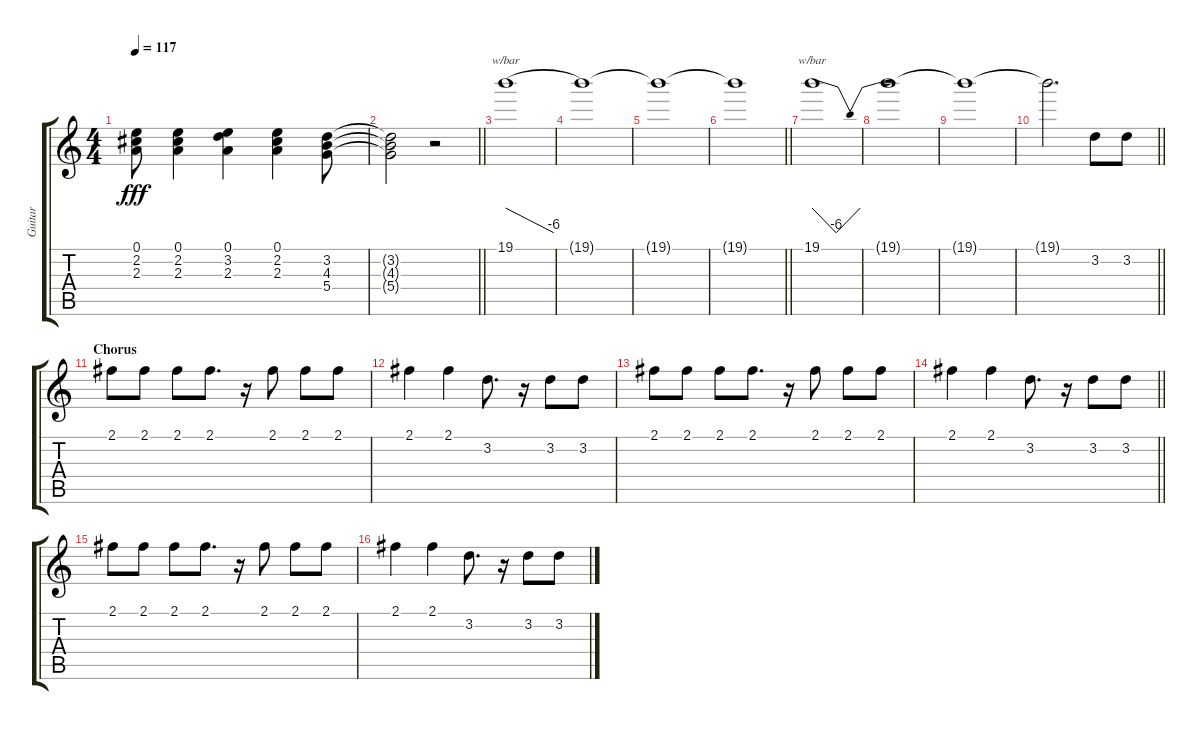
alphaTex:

\track ("Guitar" "Guitar") {instrument overdrivenguitar}
\staff {score tabs}
\tuning (E4 B3 G3 D3 A2 E2) {hide}
\ts (4 4)
\tempo 117
\clef g2
\ks c
(0.1 2.2 2.3).8{dy fff} (0.1 2.2 2.3).4 (0.1 3.2 2.3).4 (0.1 2.2 2.3).4 (3.2 4.3 5.4).8 |
\barLineRight lightlight
(3.2{t} 4.3{t} 5.4{t}).2 r.2 |
19.1.1{tbe (dive default 0 0 60 -24) volume 6 instrument pad2warm} |
19.1{t}.1 |
19.1{t}.1{volume 0} |
\barLineRight lightlight
19.1{t}.1 |
19.1.1{tbe (dip default 0 0 30 -24 60 0) volume 6} |
19.1{t}.1 |
19.1{t}.1{volume 10} |
\barLineRight lightlight
19.1{t}.2{d} 3.2.8{instrument overdrivenguitar} 3.2.8 |
\section ("" "Chorus")
2.1.8 2.1.8 2.1.8 2.1.8{d} r.16 2.1.8 2.1.8 2.1.8 |
2.1.4 2.1.4 3.2.8{d} r.16 3.2.8 3.2.8 |
2.1.8 2.1.8 2.1.8 2.1.8{d} r.16 2.1.8 2.1.8 2.1.8 |
\barLineRight lightlight
2.1.4 2.1.4 3.2.8{d} r.16 3.2.8 3.2.8 |
2.1.8 2.1.8 2.1.8 2.1.8{d} r.16 2.1.8 2.1.8 2.1.8 |
2.1.4 2.1.4 3.2.8{d} r.16 3.2.8 3.2.8
